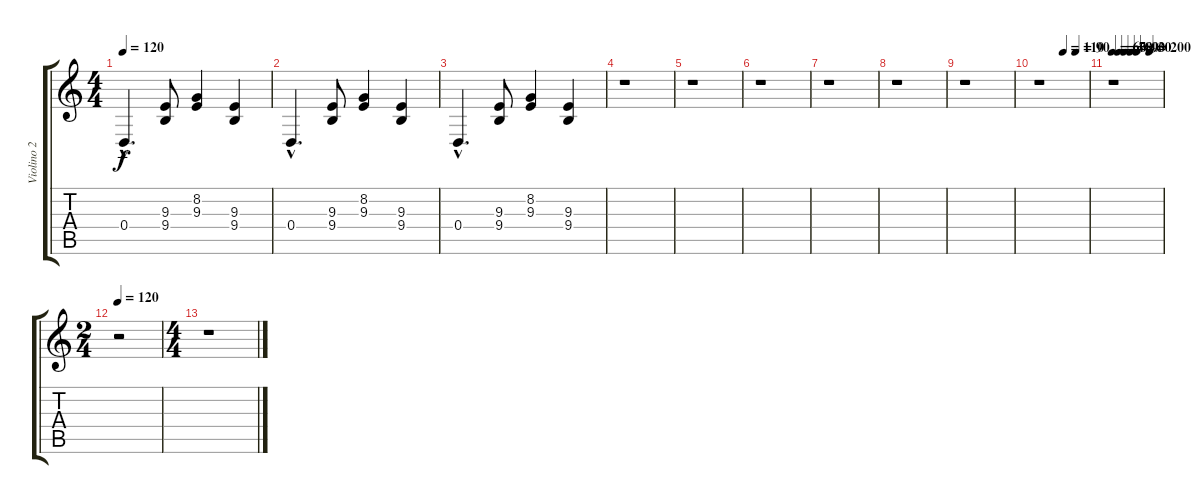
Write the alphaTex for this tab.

\track ("Violino 2" "Violino 2") {instrument pizzicatostrings}
\staff {score tabs}
\tuning (E4 B3 G3 D3 A2 E2) {hide}
\ts (4 4)
\tempo 120
\clef g2
\ks c
0.4{hac}.4{d dy f} (9.3 9.4).8 (8.2 9.3).4 (9.3 9.4).4 |
0.4{hac}.4{d} (9.3 9.4).8 (8.2 9.3).4 (9.3 9.4).4 |
0.4{hac}.4{d} (9.3 9.4).8 (8.2 9.3).4 (9.3 9.4).4 |
r.1 |
r.1 |
r.1 |
r.1 |
r.1 |
r.1 |
\tempo (110 0.5)
\tempo (90 0.75)
r.1 |
\tempo 60
\tempo (70 0.125)
\tempo (80 0.25)
\tempo (90 0.375)
\tempo (30 0.5)
\tempo (200 0.75)
r.1 |
\ts (2 4)
\tempo 120
r.2 |
\ts (4 4)
r.1
